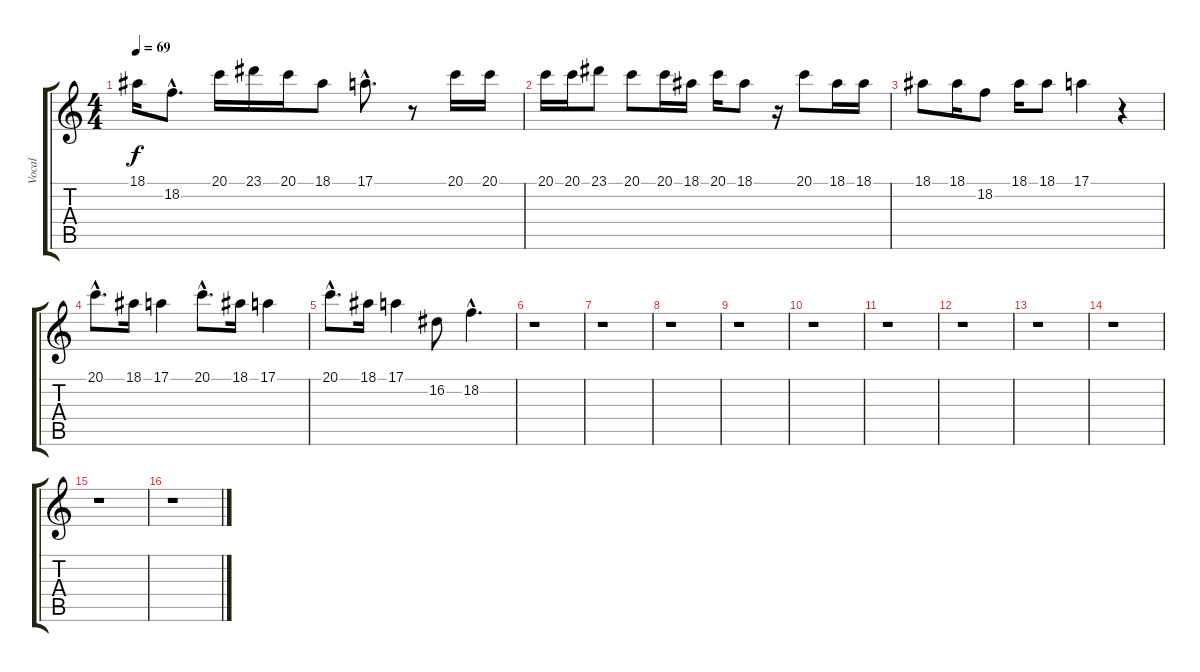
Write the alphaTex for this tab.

\track ("Vocal" "Vocal") {instrument tenorsax}
\staff {score tabs}
\tuning (E4 B3 G3 D3 A2 E2) {hide}
\ts (4 4)
\tempo 69
\clef g2
\ks c
18.1.16{dy f} 18.2{hac}.8{d} 20.1.16 23.1.16 20.1.16 18.1.8 17.1{hac}.8{d} r.8 20.1.16 20.1.16 |
20.1.16 20.1.16 23.1.8 20.1.8 20.1.16 18.1.16 20.1.16 18.1.8 r.16 20.1.8 18.1.16 18.1.16 |
18.1.8 18.1.16 18.2.8 18.1.16 18.1.8 17.1.4 r.4 |
20.1{hac}.8{d} 18.1.16 17.1.4 20.1{hac}.8{d} 18.1.16 17.1.4 |
20.1{hac}.8{d} 18.1.16 17.1.4 16.2.8 18.2{hac}.4{d} |
r.1 |
r.1 |
r.1 |
r.1 |
r.1 |
r.1 |
r.1 |
r.1 |
r.1 |
r.1 |
r.1
